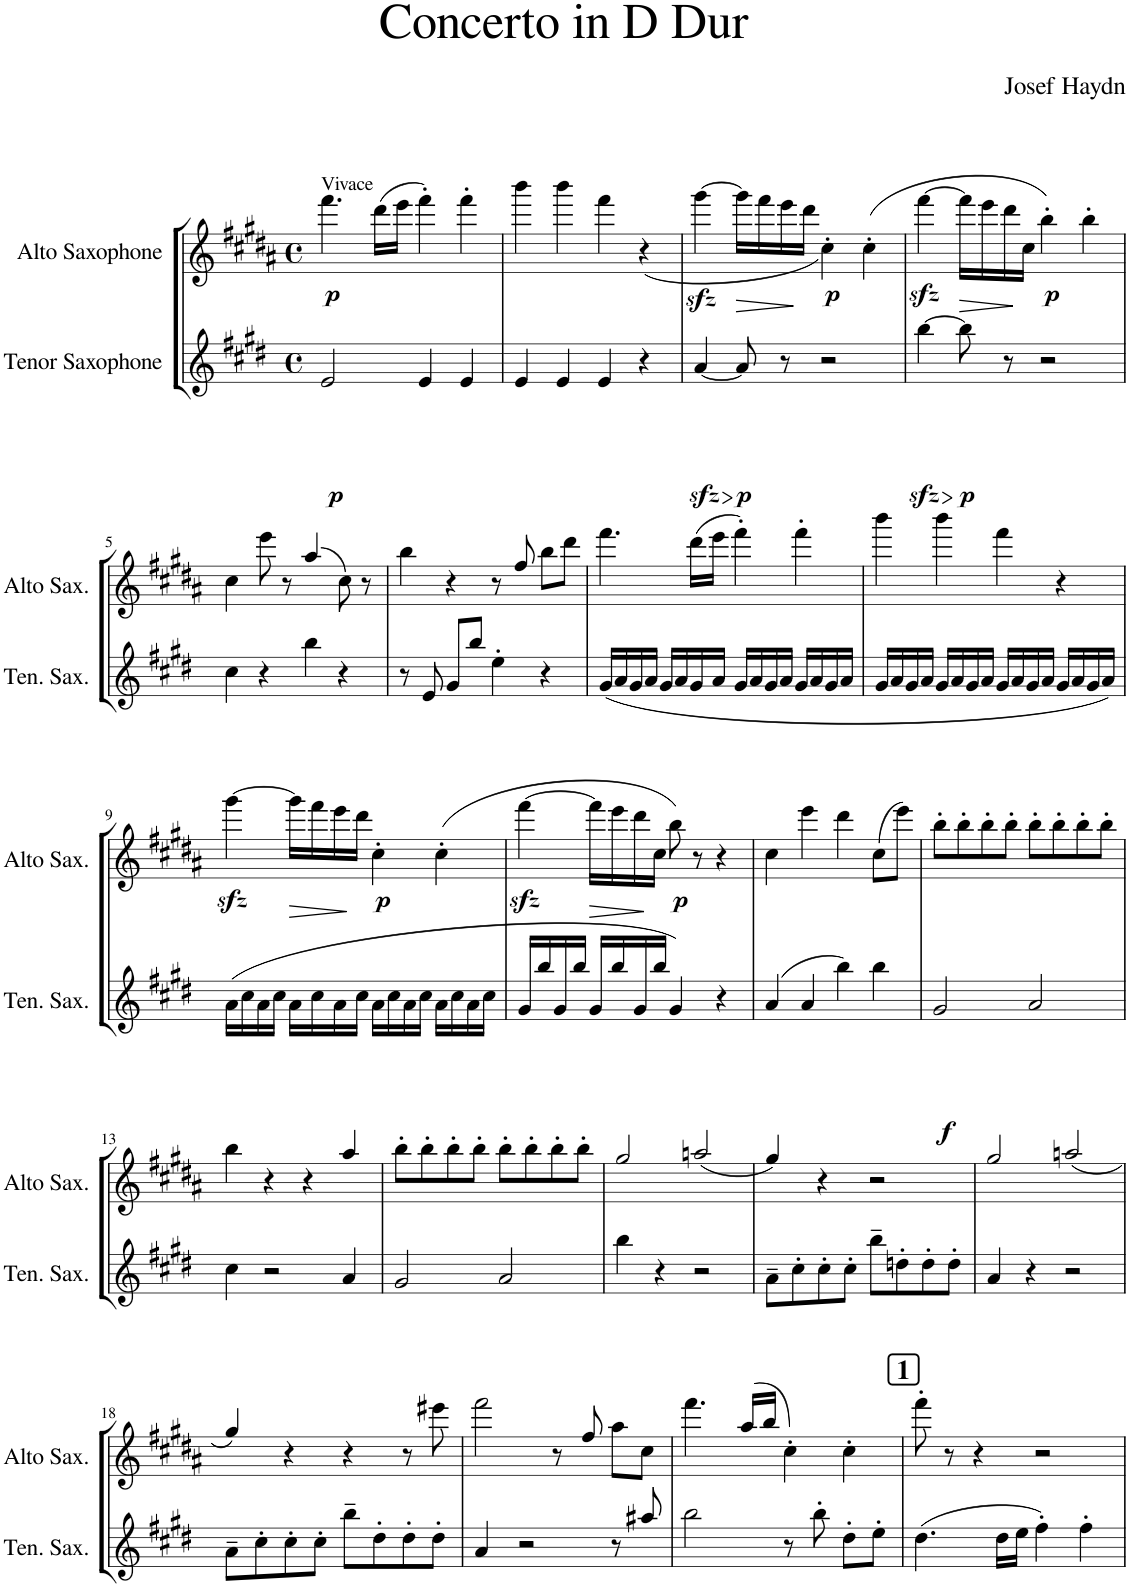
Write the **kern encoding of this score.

**kern	**dynam	**kern	**dynam
*part2	*part2	*part1	*part1
*staff2	*staff2	*staff1	*staff1
*I"Tenor Saxophone	*	*I"Alto Saxophone	*
*I'Ten. Sax.	*	*I'Alto Sax.	*
*clefG2	*	*clefG2	*
*Trd1c2	*	*Trd5c9	*
*k[f#c#g#d#]	*	*k[f#c#g#d#a#]	*
*M4/4	*	*M4/4	*
*met(c)	*	*met(c)	*
=1	=1	=1	=1
!	!	!LO:TX:a:t=Vivace	!
!	!LO:DY:b	!	!LO:DY:b
2e/	p	4.fff#\	p
.	.	(16dd#\LL	.
.	.	16eee\JJ	.
4e/	.	4fff#'\)	.
4e/	.	4fff#'\	.
=2	=2	=2	=2
4e/	.	4bbb\	.
4e/	.	4bbb\	.
4e/	.	4fff#\	.
4r	.	(4r	.
=3	=3	=3	=3
!	!LO:HP:b	!	!
[4azz</	>	[4ggg#zz<\	.
!	!LO:DY:n=1:b	!	!LO:HP:b
8a/]	] p	16ggg#\LL]	>
.	.	16fff#\	.
8r	.	16eee\	.
.	.	16dd#\JJ	]
!	!	!	!LO:DY:b
2r	.	4cc#'\)	p
.	.	(4cc#'\	.
=4	=4	=4	=4
!	!LO:HP:b	!	!
[4bbzz<\	>	[4fff#zz<\	.
!	!LO:DY:n=1:b	!	!LO:HP:b
8bb\]	] p	16fff#\LL]	>
.	.	16eee\	.
8r	.	16dd#\	.
.	.	16cc#\JJ	]
!	!	!	!LO:DY:b
2r	.	4bb'\)	p
.	.	(4bb'\	.
!!LO:LB:g=z
=5	=5	=5	=5
4cc#\	.	4cc#\	.
4r	.	8eee\)	.
.	.	8r	.
4bb\	.	(4aa#/	.
4r	.	8cc#\)	.
.	.	8r	.
=6	=6	=6	=6
8r	.	4bb\	.
8e/	.	.	.
8g#/L	.	4r	.
8bb/J	.	.	.
4ee'\	.	8r	.
.	.	8ff#/	.
4r	.	8bb\L	.
.	.	8dd#\J	.
=7	=7	=7	=7
(16g#/LL	.	4.fff#\	.
16a/	.	.	.
16g#/	.	.	.
16a/JJ	.	.	.
16g#/LL	.	.	.
16a/	.	.	.
16g#/	.	(16dd#\LL	.
16a/JJ	.	16eee\JJ	.
16g#/LL	.	4fff#'\)	.
16a/	.	.	.
16g#/	.	.	.
16a/JJ	.	.	.
16g#/LL	.	4fff#'\	.
16a/	.	.	.
16g#/	.	.	.
16a/JJ	.	.	.
=8	=8	=8	=8
16g#/LL	.	4bbb\	.
16a/	.	.	.
16g#/	.	.	.
16a/JJ	.	.	.
16g#/LL	.	4bbb\	.
16a/	.	.	.
16g#/	.	.	.
16a/JJ	.	.	.
16g#/LL	.	4fff#\	.
16a/	.	.	.
16g#/	.	.	.
16a/JJ	.	.	.
16g#/LL	.	(4r	.
16a/	.	.	.
16g#/	.	.	.
16a/JJ)	.	.	.
!!LO:LB:g=z
=9	=9	=9	=9
(16a\LL	.	[4ggg#zz<\	.
16cc#\	.	.	.
16a\	.	.	.
16cc#\JJ	.	.	.
!	!	!	!LO:HP:b
16a\LL	.	16ggg#\LL]	>
16cc#\	.	16fff#\	.
16a\	.	16eee\	.
16cc#\JJ	.	16dd#\JJ	]
!	!	!	!LO:DY:b
16a\LL	.	4cc#'\)	p
16cc#\	.	.	.
16a\	.	.	.
16cc#\JJ	.	.	.
16a\LL	.	(4cc#'\	.
16cc#\	.	.	.
16a\	.	.	.
16cc#\JJ	.	.	.
=10	=10	=10	=10
16g#/LL	.	[4fff#zz<\	.
16bb/	.	.	.
16g#/	.	.	.
16bb/JJ	.	.	.
!	!	!	!LO:HP:b
16g#/LL	.	16fff#\LL]	>
16bb/	.	16eee\	.
16g#/	.	16dd#\	.
16bb/JJ	.	16cc#\JJ	]
!	!	!	!LO:DY:b
4g#/)	.	8bb\)	p
.	.	8r	.
4r	.	4r	.
=11	=11	=11	=11
(4a/	.	4cc#\	.
4a/	.	4eee\	.
4bb\)	.	4dd#\	.
4bb\	.	(8cc#\L	.
.	.	8eee\J)	.
=12	=12	=12	=12
!	!LO:DY:b	!	!
2g#/	f	8bb'\L	.
.	.	8bb'\	.
.	.	8bb'\	.
.	.	8bb'\J	.
2a/	.	8bb'\L	.
.	.	8bb'\	.
.	.	8bb'\	.
.	.	8bb'\J	.
!!LO:LB:g=z
=13	=13	=13	=13
4cc#\	.	4bb\	.
2r	.	4r	.
.	.	4r	.
4a/	.	4aa#/	.
=14	=14	=14	=14
2g#/	.	8bb'\L	.
.	.	8bb'\	.
.	.	8bb'\	.
.	.	8bb'\J	.
2a/	.	8bb'\L	.
.	.	8bb'\	.
.	.	8bb'\	.
.	.	8bb'\J	.
=15	=15	=15	=15
4bb\	.	2gg#/	.
4r	.	.	.
2r	.	(2aan/	.
=16	=16	=16	=16
8a~\L	.	4gg#/)	.
8cc#'\	.	.	.
8cc#'\	.	4r	.
8cc#'\J	.	.	.
8bb~\L	.	2r	.
8ddn'\	.	.	.
8dd'\	.	.	.
8dd'\J	.	.	.
=17	=17	=17	=17
4a/	.	2gg#/	.
4r	.	.	.
2r	.	(2aan/	.
!!LO:LB:g=z
=18	=18	=18	=18
8a~\L	.	4gg#/)	.
8cc#'\	.	.	.
8cc#'\	.	4r	.
8cc#'\J	.	.	.
8bb~\L	.	4r	.
8dd#'\	.	.	.
8dd#'\	.	8r	.
8dd#'\J	.	8eee#X\	.
=19	=19	=19	=19
4a/	.	2fff#\	.
2r	.	.	.
.	.	8r	.
.	.	8ff#/	.
8r	.	8aa#\L	.
8a#X/	.	8cc#\J	.
=20	=20	=20	=20
2bb\	.	4.fff#\	.
.	.	(16aa#/LL	.
.	.	16bb/JJ	.
8r	.	4cc#'\)	.
8bb'\	.	.	.
8dd#'\L	.	4cc#'\	.
8ee'\J	.	.	.
!!LO:REH:place=s1:a:B:cj:fs=14:t=1
=21	=21	=21	=21
(4.dd#\	.	8fff#'\	.
.	.	8r	.
.	.	4r	.
16dd#\LL	.	.	.
16ee\JJ	.	.	.
4ff#'\)	.	2r	.
4ff#'\	.	.	.
=	=	=	=
*-	*-	*-	*-
